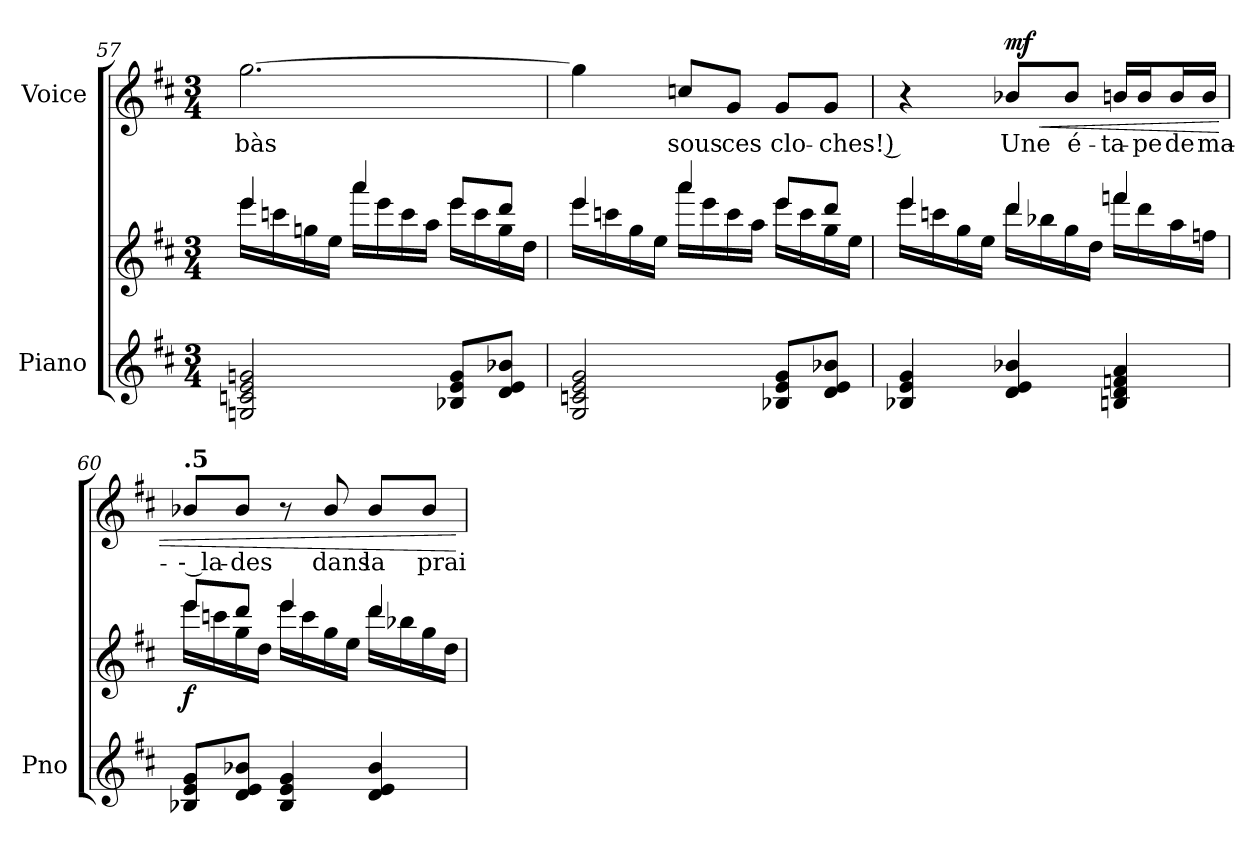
**kern	**kern	**dynam	**kern	**text	**dynam
*part2	*part2	*part2	*part1	*part1	*part1
*staff3	*staff2	*staff2/3	*staff1	*staff1	*staff1
*I"Piano	*	*	*I"Voice	*	*
*I'Pno	*	*	*	*	*
*clefG2	*clefG2	*	*clefG2	*	*
*k[f#c#]	*k[f#c#]	*	*k[f#c#]	*	*
*M3/4	*M3/4	*	*M3/4	*	*
=57	=57	=57	=57	=57	=57
*	*^	*	*	*	*
!	!	!	!	!	!LO:LY:b	!
*	*	*	*	*^	*	*
2Gn/ 2cn/ 2e/ 2gn/	4eee/	16eee\LL	.	[2.gg\	4ryy	bàs	.
.	.	16cccn\	.	.	.	.	.
.	.	16ggn\	.	.	.	.	.
.	.	16ee\JJ	.	.	.	.	.
*	*	*	*	*MM119	*	*	*
.	4aaa/	16aaa\LL	.	.	2ryy	.	.
.	.	16eee\	.	.	.	.	.
.	.	16ccc\	.	.	.	.	.
.	.	16aa\JJ	.	.	.	.	.
8B-X/ 8e/ 8g/L	8eee/L	16eee\LL	.	.	.	.	.
.	.	16ccc\	.	.	.	.	.
8d/ 8e/ 8b-X/J	8ddd/J	16gg\	.	.	.	.	.
.	.	16dd\JJ	.	.	.	.	.
*	*	*	*	*v	*v	*	*
!!LO:LB:g=z
=58	=58	=58	=58	=58	=58	=58
*	*	*	*	*MM119	*	*
*	*	*	*	*^	*	*
!	!	!	!	!LO:TX:a:B:t=.5	!	!	!
*	*	*	*	*v	*v	*	*
2G/ 2cn/ 2e/ 2g/	4eee/	16eee\LL	.	4gg\]	.	.
.	.	16cccn\	.	.	.	.
.	.	16gg\	.	.	.	.
.	.	16ee\JJ	.	.	.	.
!	!	!	!	!	!LO:LY:b	!
.	4aaa/	16aaa\LL	.	8ccn/L	sous	.
.	.	16eee\	.	.	.	.
!	!	!	!	!	!LO:LY:b	!
.	.	16ccc\	.	8g/J	ces	.
.	.	16aa\JJ	.	.	.	.
!	!	!	!	!	!LO:LY:b	!
8B-X/ 8e/ 8g/L	8eee/L	16eee\LL	.	8g/L	clo-	.
.	.	16ccc\	.	.	.	.
!	!	!	!	!	!LO:LY:b	!
8d/ 8e/ 8b-X/J	8ddd/J	16gg\	.	8g/J	-ches! )	.
.	.	16ee\JJ	.	.	.	.
=59	=59	=59	=59	=59	=59	=59
*	*	*	*	*MM120	*	*
4B-X/ 4e/ 4g/	4eee/	16eee\LL	.	4r	.	.
.	.	16cccn\	.	.	.	.
.	.	16gg\	.	.	.	.
.	.	16ee\JJ	.	.	.	.
!	!	!	!	!	!LO:LY:b	!LO:HP:b
!	!	!	!	!	!	!LO:DY:n=1:a
4d/ 4e/ 4b-X/	4ddd/	16ddd\LL	.	8b-X/L	Une	< mf
.	.	16bb-X\	.	.	.	.
!	!	!	!	!	!LO:LY:b	!
.	.	16gg\	.	8b-/J	é-	.
.	.	16dd\JJ	.	.	.	.
!	!	!	!	!	!LO:LY:b	!
4Bn/ 4d/ 4fn/ 4a/	4fffn/	16fff\LL	.	16bn/LL	-ta-	.
!	!	!	!	!	!LO:LY:b	!
.	.	16ddd\	.	16b/J	-pe	.
!	!	!	!	!	!LO:LY:b	!
.	.	16aa\	.	16b/L	de	.
!	!	!	!	!	!LO:LY:b	!
.	.	16ffn\JJ	.	16b/JJ	ma-	.
!!LO:PB:g=z
=60	=60	=60	=60	=60	=60	=60
*	*	*	*	*MM120	*	*
!	!	!	!	!LO:TX:a:B:t=.5	!	!
!	!	!	!LO:DY:b	!	!LO:LY:b	!
8B-X/ 8e/ 8g/L	8eee/L	16eee\LL	f	8b-X/L	-- la-	.
.	.	16cccn\	.	.	.	.
!	!	!	!	!	!LO:LY:b	!
8d/ 8e/ 8b-X/J	8ddd/J	16gg\	.	8b-/J	-des	.
.	.	16dd\JJ	.	.	.	.
4B-/ 4e/ 4g/	4eee/	16eee\LL	.	8r	.	.
.	.	16ccc\	.	.	.	.
!	!	!	!	!	!LO:LY:b	!
.	.	16gg\	.	8b-/	dans	.
.	.	16ee\JJ	.	.	.	.
!	!	!	!	!	!LO:LY:b	!
4d/ 4e/ 4b-/	4ddd/	16ddd\LL	.	8b-/L	la	.
.	.	16bb-X\	.	.	.	.
!	!	!	!	!	!LO:LY:b	!
.	.	16gg\	.	8b-/J	prai-	.
.	.	16dd\JJ	.	.	.	.
*	*v	*v	*	*	*	*
.	.	.	.	.	[
=	=	=	=	=	=
*-	*-	*-	*-	*-	*-
